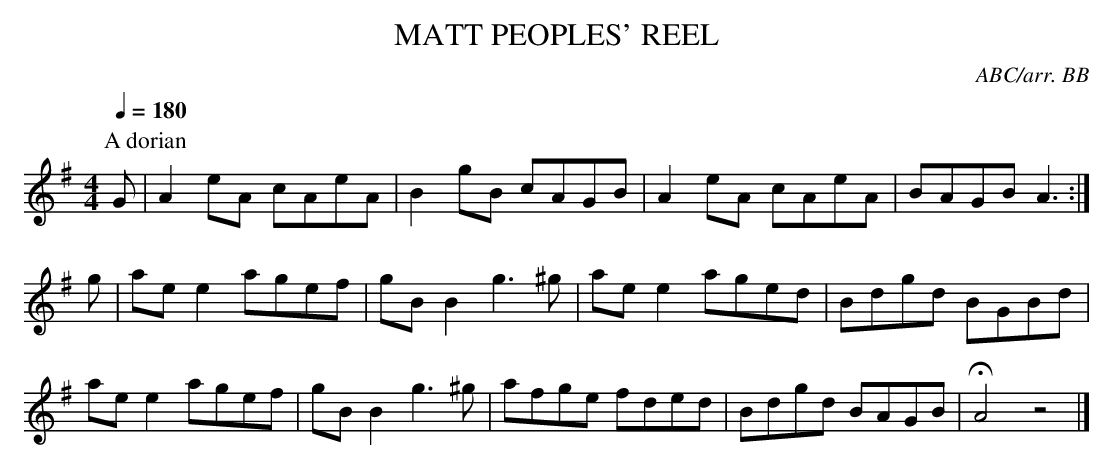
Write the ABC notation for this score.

X:1
T:MATT PEOPLES' REEL
C:ABC/arr. BB
Q:1/4=180
L:1/8
M:4/4
K:G
P:A dorian
G|A2 eA cAeA|B2 gB cAGB|A2 eA cAeA|BAGB A3:|
g|ae e2 agef|gB B2 g3 ^g|ae e2 aged|Bdgd BGBd|
ae e2 agef|gB B2 g3 ^g|afge fded|Bdgd BAGB|HA4z4|]
